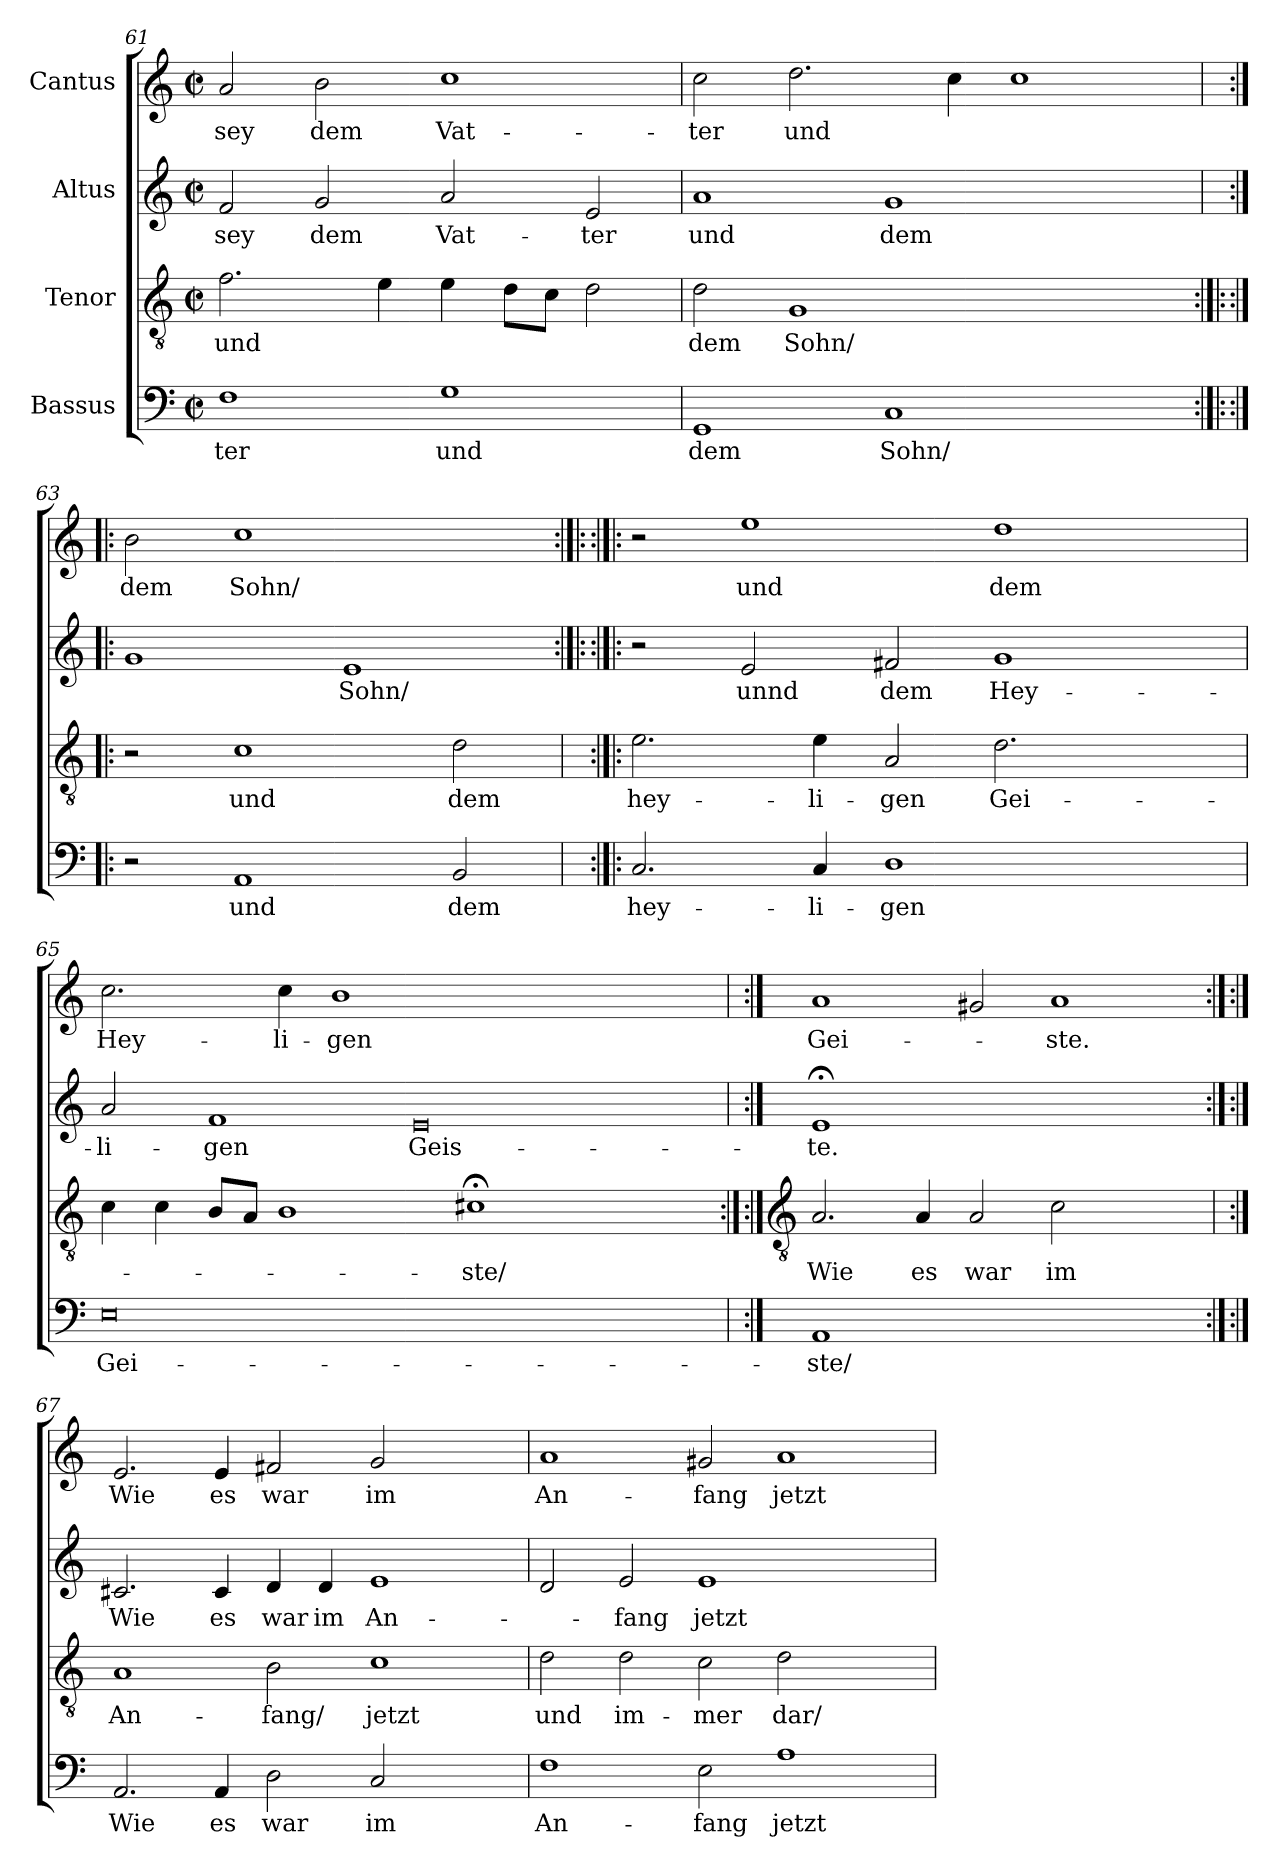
**kern	**text	**kern	**text	**kern	**text	**kern	**text
*part4	*part4	*part3	*part3	*part2	*part2	*part1	*part1
*staff4	*staff4	*staff3	*staff3	*staff2	*staff2	*staff1	*staff1
*I"Bassus	*	*I"Tenor	*	*I"Altus	*	*I"Cantus	*
*clefF4	*	*clefGv2	*	*clefG2	*	*clefG2	*
*k[]	*	*k[]	*	*k[]	*	*k[]	*
*C:	*	*C:	*	*C:	*	*C:	*
*M4/2	*	*M4/2	*	*M4/2	*	*M4/2	*
*met(c|)	*	*met(c|)	*	*met(c|)	*	*met(c|)	*
=61	=61	=61	=61	=61	=61	=61	=61
!	!LO:LY:b	!	!LO:LY:b	!	!LO:LY:b	!	!LO:LY:b
1F	-ter	2.f	und	2f	sey	2a	sey
!	!	!	!	!	!LO:LY:b	!	!LO:LY:b
.	.	.	.	2g	dem	2b	dem
.	.	4e	.	.	.	.	.
!	!LO:LY:b	!	!	!	!LO:LY:b	!	!LO:LY:b
1G	und	4e	.	2a	Vat-	1cc	Vat-
.	.	8dL	.	.	.	.	.
.	.	8cJ	.	.	.	.	.
!	!	!	!	!	!LO:LY:b	!	!
.	.	2d	.	2e	-ter	.	.
=62	=62	=62	=62	=62	=62	=62	=62
!	!LO:LY:b	!	!LO:LY:b	!	!LO:LY:b	!	!LO:LY:b
1GG	dem	2d	dem	1a	und	2cc	-ter
!	!	!	!LO:LY:b	!	!	!	!LO:LY:b
.	.	1G	Sohn/	.	.	2.dd	und
!	!LO:LY:b	!	!	!	!LO:LY:b	!	!
1C	Sohn/	.	.	1g	dem	.	.
.	.	.	.	.	.	4cc	.
.	.	1ryy	.	.	.	1cc	.
2ryy	.	.	.	2ryy	.	.	.
=63:|!|:	=63	=63:|!|:	=63	=63	=63	=63	=63
!	!	!	!	!	!	!	!LO:LY:b
2r	.	2r	.	1g	.	2b	dem
!	!LO:LY:b	!	!LO:LY:b	!	!	!	!LO:LY:b
1AA	und	1c	und	.	.	1cc	Sohn/
!	!	!	!	!	!LO:LY:b	!	!
.	.	.	.	1e	Sohn/	.	.
!	!LO:LY:b	!	!LO:LY:b	!	!	!	!
2BB	dem	2d	dem	.	.	2ryy	.
=64	=64:|!|:	=64	=64:|!|:	=64:|!|:	=64:|!|:	=64:|!|:	=64:|!|:
!	!LO:LY:b	!	!LO:LY:b	!	!	!	!
2.C	hey-	2.e	hey-	2r	.	2r	.
!	!	!	!	!	!LO:LY:b	!	!LO:LY:b
.	.	.	.	2e	unnd	1ee	und
!	!LO:LY:b	!	!LO:LY:b	!	!	!	!
4C	-li-	4e	-li-	.	.	.	.
!	!LO:LY:b	!	!LO:LY:b	!	!LO:LY:b	!	!
1D	-gen	2A	-gen	2f#X	dem	.	.
!	!	!	!LO:LY:b	!	!LO:LY:b	!	!LO:LY:b
.	.	2.d	Gei-	1g	Hey-	1dd	dem
2ryy	.	.	.	.	.	.	.
.	.	4ryy	.	.	.	.	.
=65	=65	=65	=65	=65	=65	=65	=65
!	!LO:LY:b	!	!	!	!LO:LY:b	!	!LO:LY:b
0E	Gei-	4c	.	2a	-li-	2.cc	Hey-
.	.	4c	.	.	.	.	.
!	!	!	!	!	!LO:LY:b	!	!
.	.	8BL	.	1f	-gen	.	.
.	.	8AJ	.	.	.	.	.
!	!	!	!	!	!	!	!LO:LY:b
.	.	1B	.	.	.	4cc	-li-
!	!	!	!	!	!	!	!LO:LY:b
.	.	.	.	.	.	1b	-gen
!	!	!	!	!	!LO:LY:b	!	!
.	.	.	.	0e	Geis-	.	.
!	!	!	!LO:LY:b	!	!	!	!
.	.	1c#X;<	-ste/	.	.	.	.
1.ryy	.	.	.	.	.	1.ryy	.
.	.	2.ryy	.	.	.	.	.
!!LO:LB:g=z
=66	=66	=66:|!	=66	=66	=66	=66	=66
*	*	*clefGv2	*	*	*	*	*
!	!LO:LY:b	!	!LO:LY:b	!	!LO:LY:b	!	!LO:LY:b
1AA	-ste/	2.A	Wie	1e;<	-te.	1a	Gei-
!	!	!	!LO:LY:b	!	!	!	!
.	.	4A	es	.	.	.	.
!	!	!	!LO:LY:b	!	!	!	!
1.ryy	.	2A	war	1.ryy	.	2g#X	.
!	!	!	!LO:LY:b	!	!	!	!LO:LY:b
.	.	2c	im	.	.	1a	-ste.
.	.	2ryy	.	.	.	.	.
!!LO:LB:g=z
=67:|!	=67:|!	=67	=67:|!	=67:|!	=67:|!	=67:|!	=67:|!
!	!LO:LY:b	!	!LO:LY:b	!	!LO:LY:b	!	!LO:LY:b
2.AA	Wie	1A	An-	2.c#X	Wie	2.e	Wie
!	!LO:LY:b	!	!	!	!LO:LY:b	!	!LO:LY:b
4AA	es	.	.	4c#	es	4e	es
!	!LO:LY:b	!	!LO:LY:b	!	!LO:LY:b	!	!LO:LY:b
2D	war	2B	-fang/	4d	war	2f#X	war
!	!	!	!	!	!LO:LY:b	!	!
.	.	.	.	4d	im	.	.
!	!LO:LY:b	!	!LO:LY:b	!	!LO:LY:b	!	!LO:LY:b
2C	im	1c	jetzt	1e	An-	2g	im
2ryy	.	.	.	.	.	2ryy	.
=68	=68	=68	=68	=68	=68	=68	=68
!	!LO:LY:b	!	!LO:LY:b	!	!	!	!LO:LY:b
1F	An-	2d	und	2d	.	1a	An-
!	!	!	!LO:LY:b	!	!LO:LY:b	!	!
.	.	2d	im-	2e	-fang	.	.
!	!LO:LY:b	!	!LO:LY:b	!	!LO:LY:b	!	!LO:LY:b
2E	-fang	2c	-mer	1e	jetzt	2g#X	-fang
!	!LO:LY:b	!	!LO:LY:b	!	!	!	!LO:LY:b
1A	jetzt	2d	dar/	.	.	1a	jetzt
.	.	2ryy	.	2ryy	.	.	.
=	=	=	=	=	=	=	=
*-	*-	*-	*-	*-	*-	*-	*-
